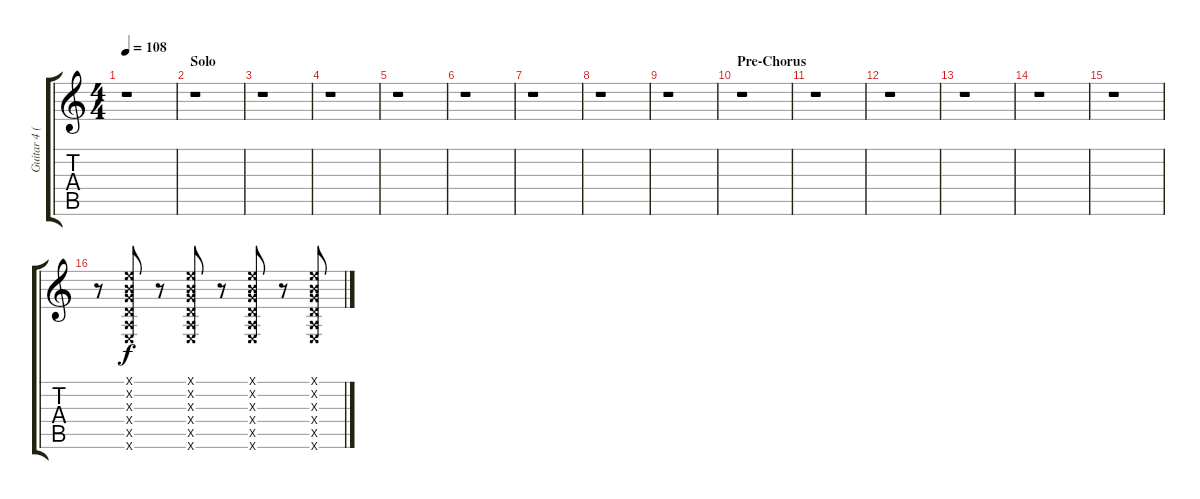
\track ("Guitar 4 (Josh Klinghoffer)" "Guitar 4 (") {instrument electricguitarclean}
\staff {score tabs}
\tuning (E4 B3 G3 D3 A2 E2) {hide}
\ts (4 4)
\tempo 108
\clef g2
\ks c
r.1{dy f} |
\section ("" "Solo")
r.1 |
r.1 |
r.1 |
r.1 |
r.1 |
r.1 |
r.1 |
r.1 |
\section ("" "Pre-Chorus")
r.1 |
r.1 |
r.1 |
r.1 |
r.1 |
r.1 |
r.8 (0.1{x} 0.2{x} 0.3{x} 0.4{x} 0.5{x} 0.6{x}).8 r.8 (0.1{x} 0.2{x} 0.3{x} 0.4{x} 0.5{x} 0.6{x}).8 r.8 (0.1{x} 0.2{x} 0.3{x} 0.4{x} 0.5{x} 0.6{x}).8 r.8 (0.1{x} 0.2{x} 0.3{x} 0.4{x} 0.5{x} 0.6{x}).8
